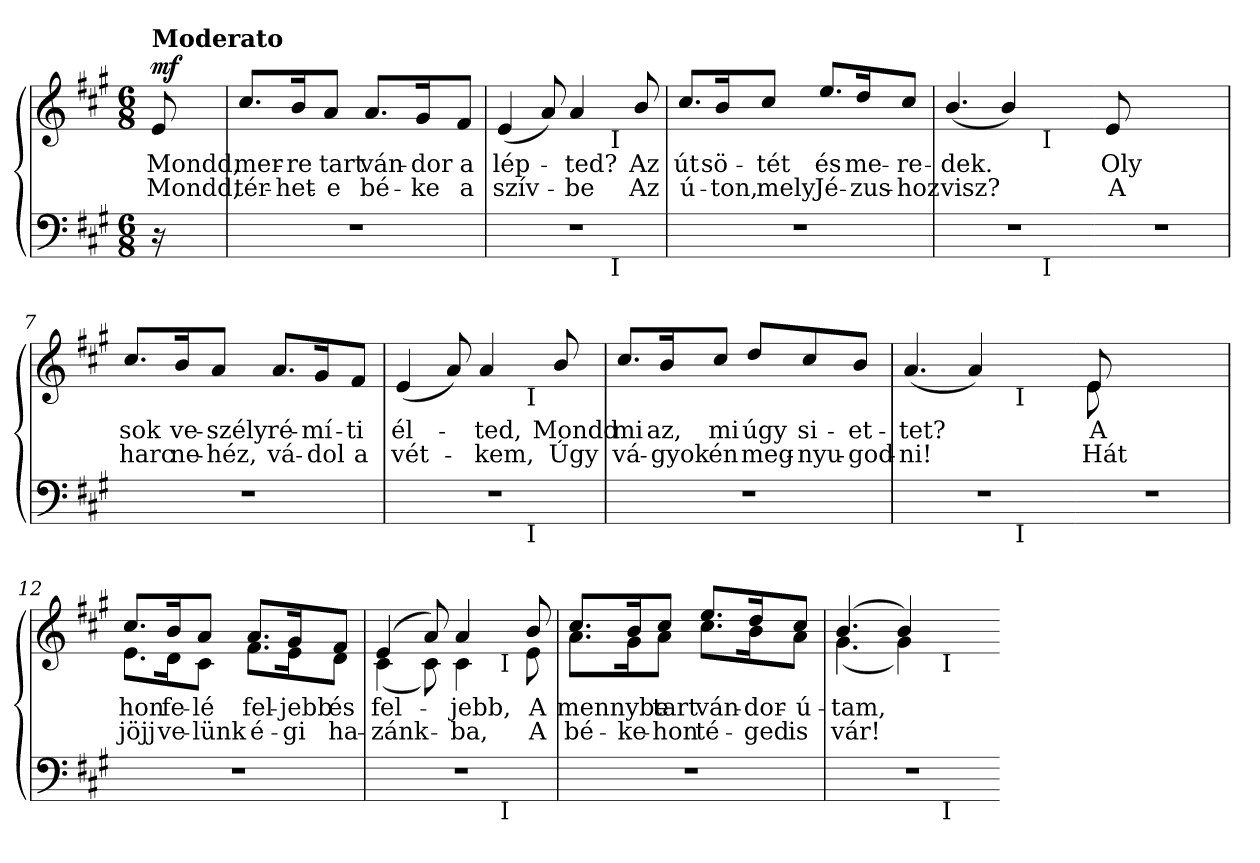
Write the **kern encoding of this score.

**kern	**kern	**text	**text	**dynam
*part2	*part1	*part1	*part1	*part1
*staff2	*staff1	*staff1	*staff1	*staff1
*clefF4	*clefG2	*	*	*
*k[f#c#g#]	*k[f#c#g#]	*	*	*
*f#:	*f#:	*	*	*
*M6/8	*M6/8	*	*	*
=1	=1	=1	=1	=1
!	!LO:TX:a:B:t=Moderato	!	!	!
!	!	!LO:LY:b	!LO:LY:b	!LO:DY:b
16r	8e/	Mondd,	Mondd,	mf
16ryy	.	.	.	.
=2	=2	=2	=2	=2
!	!	!LO:LY:b	!LO:LY:b	!
2.r	8.cc#/L	mer-	tér-	.
!	!	!LO:LY:b	!LO:LY:b	!
.	16b/K	-re	-het-	.
!	!	!LO:LY:b	!LO:LY:b	!
.	8a/J	tart	-e	.
!	!	!LO:LY:b	!LO:LY:b	!
.	8.a/L	ván-	bé-	.
!	!	!LO:LY:b	!LO:LY:b	!
.	16g#/K	-dor	-ke	.
!	!	!LO:LY:b	!LO:LY:b	!
.	8f#/J	a	a	.
=3	=3	=3	=3	=3
!	!	!LO:LY:b	!LO:LY:b	!
*^	*^	*	*	*
2.r	2ryy	(>4e/	2ryy	lép-	szív-	.
.	.	8a/)	.	.	.	.
!	!	!	!	!LO:LY:b	!LO:LY:b	!
.	.	4a/	.	-ted?	-be	.
.	32ryy	.	32ryy	.	.	.
!	!	!	!LO:TX:b:t=I	!	!	!
!	!LO:TX:b:t=I	!	!	!	!	!
.	8..ryy	.	8..ryy	.	.	.
!	!	!	!	!LO:LY:b	!LO:LY:b	!
.	.	8b/	.	Az	Az	.
*v	*v	*	*	*	*	*
*	*v	*v	*	*	*
=4	=4	=4	=4	=4
*^	*^	*	*	*
!	!	!	!	!LO:LY:b	!LO:LY:b	!
*v	*v	*	*	*	*	*
*	*v	*v	*	*	*
2.r	8.cc#/L	út	ú-	.
!	!	!LO:LY:b	!LO:LY:b	!
.	16b/K	sö-	-ton,	.
!	!	!LO:LY:b	!LO:LY:b	!
.	8cc#/J	-tét	mely	.
!	!	!LO:LY:b	!LO:LY:b	!
.	8.ee/L	és	Jé-	.
!	!	!LO:LY:b	!LO:LY:b	!
.	16dd/K	me-	-zus-	.
!	!	!LO:LY:b	!LO:LY:b	!
.	8cc#/J	-re-	-hoz	.
=5	=5	=5	=5	=5
!	!	!LO:LY:b	!LO:LY:b	!
*^	*^	*	*	*
2.r	2ryy	(>4.b/	2ryy	-dek.	visz?	.
.	.	4b/)	.	.	.	.
.	32ryy	.	32ryy	.	.	.
!	!	!	!LO:TX:b:t=I	!	!	!
!	!LO:TX:b:t=I	!	!	!	!	!
.	8..ryy	.	8..ryy	.	.	.
.	.	8ryy	.	.	.	.
*v	*v	*	*	*	*	*
*	*v	*v	*	*	*
!!LO:LB:g=z
=6-	=6-	=6-	=6-	=6-
*^	*^	*	*	*
!	!	!	!	!LO:LY:b	!LO:LY:b	!
*v	*v	*	*	*	*	*
*	*v	*v	*	*	*
2.r	8e/	Oly	A	.
.	2ryy	.	.	.
.	8ryy	.	.	.
=7	=7	=7	=7	=7
!	!	!LO:LY:b	!LO:LY:b	!
2.r	8.cc#/L	sok	harc	.
!	!	!LO:LY:b	!LO:LY:b	!
.	16b/K	ve-	ne-	.
!	!	!LO:LY:b	!LO:LY:b	!
.	8a/J	-szély	-héz,	.
!	!	!LO:LY:b	!LO:LY:b	!
.	8.a/L	ré-	vá-	.
!	!	!LO:LY:b	!LO:LY:b	!
.	16g#/K	-mí-	-dol	.
!	!	!LO:LY:b	!LO:LY:b	!
.	8f#/J	-ti	a	.
=8	=8	=8	=8	=8
!	!	!LO:LY:b	!LO:LY:b	!
*^	*^	*	*	*
2.r	2ryy	(>4e/	2ryy	él-	vét-	.
.	.	8a/)	.	.	.	.
!	!	!	!	!LO:LY:b	!LO:LY:b	!
.	.	4a/	.	-ted,	-kem,	.
.	32ryy	.	32ryy	.	.	.
!	!	!	!LO:TX:b:t=I	!	!	!
!	!LO:TX:b:t=I	!	!	!	!	!
.	8..ryy	.	8..ryy	.	.	.
!	!	!	!	!LO:LY:b	!LO:LY:b	!
.	.	8b/	.	Mondd	Úgy	.
*v	*v	*	*	*	*	*
*	*v	*v	*	*	*
=9	=9	=9	=9	=9
*^	*^	*	*	*
!	!	!	!	!LO:LY:b	!LO:LY:b	!
*v	*v	*	*	*	*	*
*	*v	*v	*	*	*
2.r	8.cc#/L	mi	vá-	.
!	!	!LO:LY:b	!LO:LY:b	!
.	16b/K	az,	-gyok	.
!	!	!LO:LY:b	!LO:LY:b	!
.	8cc#/J	mi	én	.
!	!	!LO:LY:b	!LO:LY:b	!
.	8dd/L	úgy	meg-	.
!	!	!LO:LY:b	!LO:LY:b	!
.	8cc#/	si-	-nyu-	.
!	!	!LO:LY:b	!LO:LY:b	!
.	8b/J	-et-	-god-	.
=10	=10	=10	=10	=10
!	!	!LO:LY:b	!LO:LY:b	!
*^	*^	*	*	*
2.r	2ryy	(>4.a/	2ryy	-tet?	-ni!	.
.	.	4a/)	.	.	.	.
.	32ryy	.	32ryy	.	.	.
!	!	!	!LO:TX:b:t=I	!	!	!
!	!LO:TX:b:t=I	!	!	!	!	!
.	8..ryy	.	8..ryy	.	.	.
.	.	8ryy	.	.	.	.
*v	*v	*	*	*	*	*
!!LO:LB:g=z	!!
=11-	=11-	=11-	=11-	=11-	=11-
*^	*	*	*	*	*
!	!	!	!	!LO:LY:b	!LO:LY:b	!
*v	*v	*	*	*	*	*
2.r	8e/	8e\	A	Hát	.
.	2ryy	2ryy	.	.	.
.	8ryy	8ryy	.	.	.
=12	=12	=12	=12	=12	=12
!	!	!	!LO:LY:b	!LO:LY:b	!
2.r	8.cc#/L	8.e\L	hon	jöjj	.
!	!	!	!LO:LY:b	!LO:LY:b	!
.	16b/K	16d\K	fe-	ve-	.
!	!	!	!LO:LY:b	!LO:LY:b	!
.	8a/J	8c#\J	-lé	-lünk	.
!	!	!	!LO:LY:b	!LO:LY:b	!
.	8.a/L	8.f#\L	fel-	é-	.
!	!	!	!LO:LY:b	!LO:LY:b	!
.	16g#/K	16e\K	-jebb	-gi	.
!	!	!	!LO:LY:b	!LO:LY:b	!
.	8f#/J	8d\J	és	ha-	.
*	*v	*v	*	*	*
=13	=13	=13	=13	=13
*	*^	*	*	*
!	!	!	!LO:LY:b	!LO:LY:b	!
*^	*	*^	*	*	*
2.r	2ryy	(>4e/	(<4c#\	2ryy	fel-	-zánk-	.
.	.	8a/)	8c#\)	.	.	.	.
!	!	!	!	!	!LO:LY:b	!LO:LY:b	!
.	.	4a/	4c#\	.	-jebb,	-ba,	.
.	32ryy	.	.	32ryy	.	.	.
!	!	!	!	!LO:TX:b:t=I	!	!	!
!	!LO:TX:b:t=I	!	!	!	!	!	!
.	8..ryy	.	.	8..ryy	.	.	.
!	!	!	!	!	!LO:LY:b	!LO:LY:b	!
.	.	8b/	8e\	.	A	A	.
*v	*v	*	*	*	*	*	*
*	*v	*v	*v	*	*	*
=14	=14	=14	=14	=14
*^	*^	*	*	*
*	*	*	*^	*	*	*
!	!	!	!	!	!LO:LY:b	!LO:LY:b	!
*v	*v	*	*	*	*	*	*
*	*	*v	*v	*	*	*
2.r	8.cc#/L	8.a\L	mennybe	bé-	.
!	!	!	!	!LO:LY:b	!
.	16b/K	16g#\K	.	-ke-	.
!	!	!	!LO:LY:b	!LO:LY:b	!
.	8cc#/J	8a\J	tart	-hon	.
!	!	!	!LO:LY:b	!LO:LY:b	!
.	8.ee/L	8.cc#\L	ván-	té-	.
!	!	!	!LO:LY:b	!LO:LY:b	!
.	16dd/K	16b\K	-dor-	-ged	.
!	!	!	!LO:LY:b	!LO:LY:b	!
.	8cc#/J	8a\J	-ú-	is	.
*	*v	*v	*	*	*
=15	=15	=15	=15	=15
*	*^	*	*	*
!	!	!	!LO:LY:b	!LO:LY:b	!
*^	*	*^	*	*	*
2.r	2ryy	(>4.b/	(<4.g#\	2ryy	-tam,	vár!	.
.	.	4b/)	4g#\)	.	.	.	.
.	32ryy	.	.	32ryy	.	.	.
!	!	!	!	!LO:TX:b:t=I	!	!	!
!	!LO:TX:b:t=I	!	!	!	!	!	!
.	8..ryy	.	.	8..ryy	.	.	.
.	.	8ryy	8ryy	.	.	.	.
*v	*v	*	*	*	*	*	*
*	*v	*v	*v	*	*	*
=-	=-	=-	=-	=-
*-	*-	*-	*-	*-
